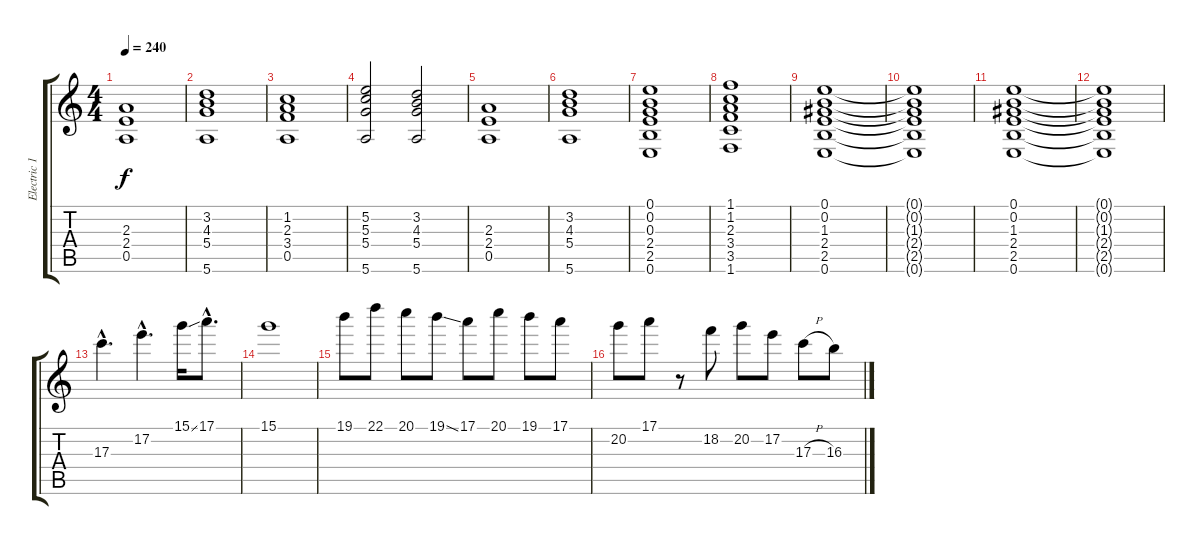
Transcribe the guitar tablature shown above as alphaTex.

\track ("Electric 1" "Electric 1") {instrument overdrivenguitar}
\staff {score tabs}
\tuning (E4 B3 G3 D3 A2 E2) {hide}
\ts (4 4)
\tempo 240
\clef g2
\ks c
(2.3 2.4 0.5).1{dy f} |
(3.2 4.3 5.4 5.6).1 |
(1.2 2.3 3.4 0.5).1 |
(5.2 5.3 5.4 5.6).2 (3.2 4.3 5.4 5.6).2 |
(2.3 2.4 0.5).1 |
(3.2 4.3 5.4 5.6).1 |
(0.1 0.2 0.3 2.4 2.5 0.6).1 |
(1.1 1.2 2.3 3.4 3.5 1.6).1 |
(0.1 0.2 1.3 2.4 2.5 0.6).1 |
(0.1{t} 0.2{t} 1.3{t} 2.4{t} 2.5{t} 0.6{t}).1 |
(0.1 0.2 1.3 2.4 2.5 0.6).1 |
(0.1{t} 0.2{t} 1.3{t} 2.4{t} 2.5{t} 0.6{t}).1 |
17.3{hac}.4{d} 17.2{hac}.4{d} 15.1{ss}.16 17.1{hac}.8{d} |
15.1.1 |
19.1.8 22.1.8 20.1.8 19.1{ss}.8 17.1.8 20.1.8 19.1.8 17.1.8 |
20.2.8 17.1.8 r.8 18.2.8 20.2.8 17.2.8 17.3{h}.8 16.3.8
